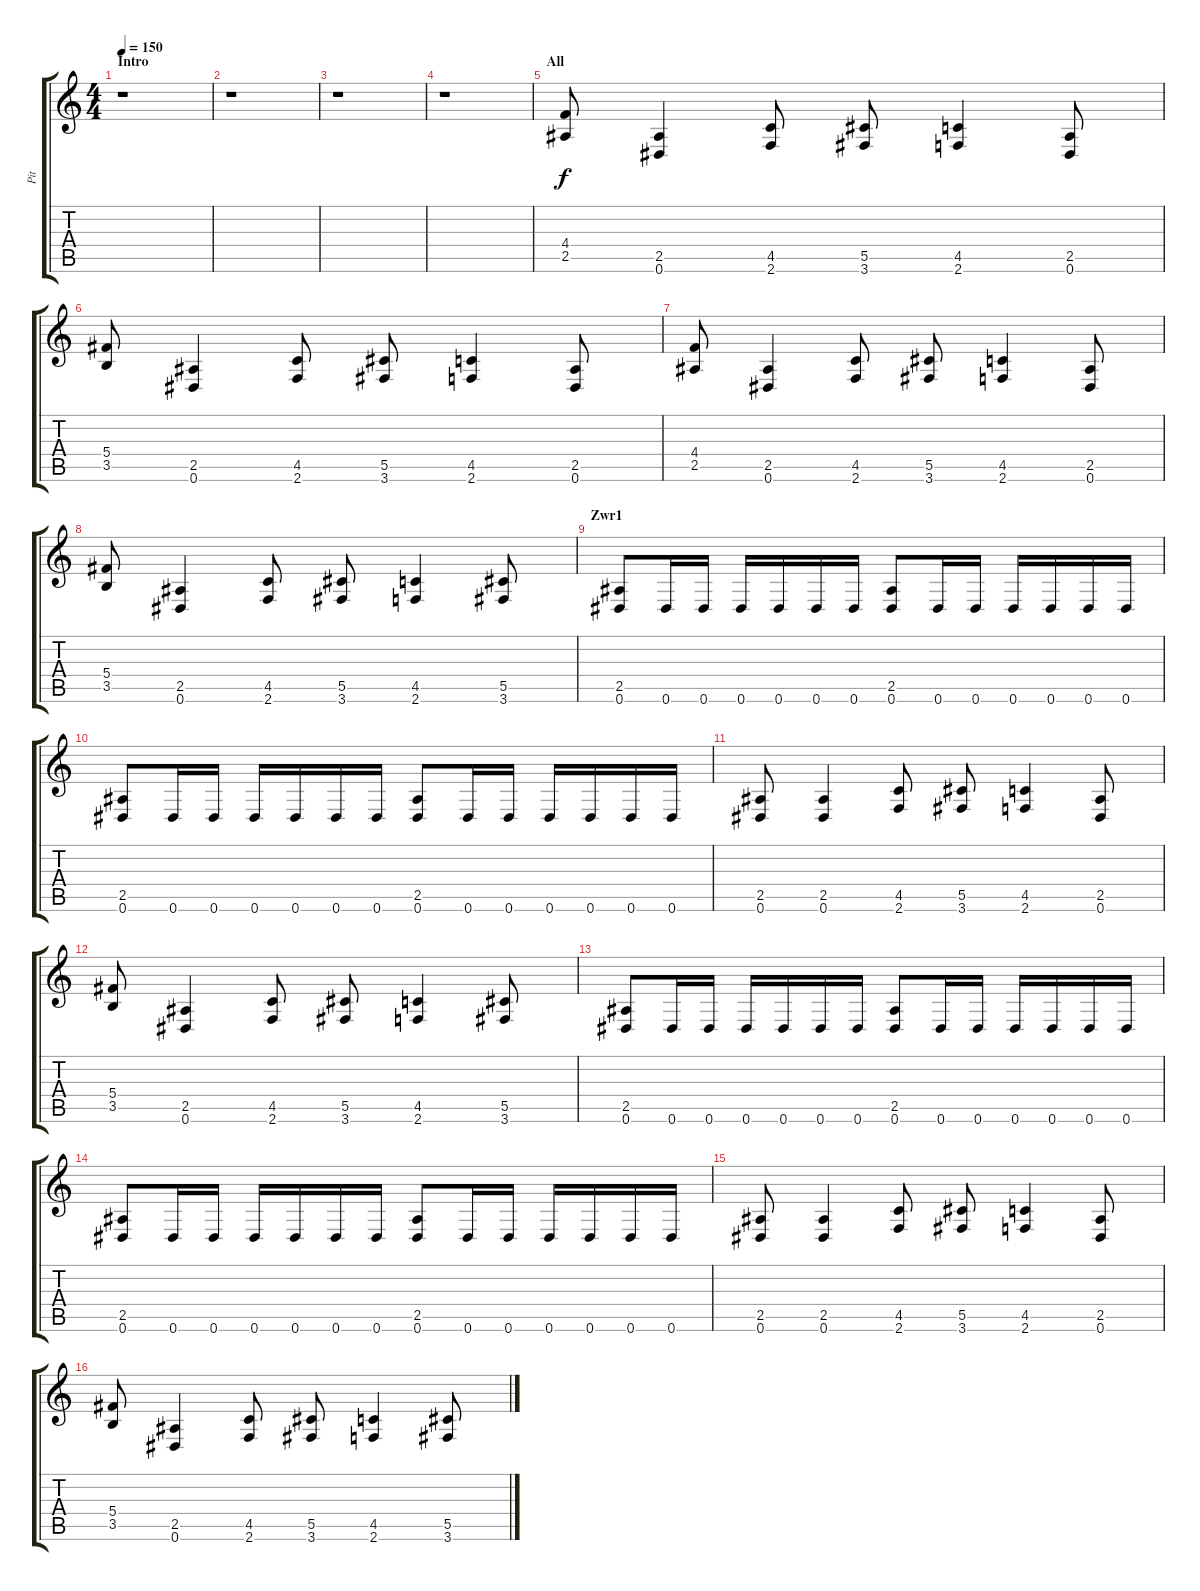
\track ("Pit" "Pit") {instrument overdrivenguitar}
\staff {score tabs}
\tuning (Eb4 Bb3 Gb3 Db3 Ab2 Eb2) {hide}
\ts (4 4)
\section ("" "Intro")
\tempo 150
\clef g2
\ks c
r.1{dy f instrument overdrivenguitar} |
r.1 |
r.1 |
r.1 |
\section ("" "All")
(4.4 2.5).8 (2.5 0.6).4 (4.5 2.6).8 (5.5 3.6).8 (4.5 2.6).4 (2.5 0.6).8 |
(5.4 3.5).8 (2.5 0.6).4 (4.5 2.6).8 (5.5 3.6).8 (4.5 2.6).4 (2.5 0.6).8 |
(4.4 2.5).8 (2.5 0.6).4 (4.5 2.6).8 (5.5 3.6).8 (4.5 2.6).4 (2.5 0.6).8 |
(5.4 3.5).8 (2.5 0.6).4 (4.5 2.6).8 (5.5 3.6).8 (4.5 2.6).4 (5.5 3.6).8 |
\section ("" "Zwr1")
(2.5 0.6).8 0.6.16 0.6.16 0.6.16 0.6.16 0.6.16 0.6.16 (2.5 0.6).8 0.6.16 0.6.16 0.6.16 0.6.16 0.6.16 0.6.16 |
(2.5 0.6).8 0.6.16 0.6.16 0.6.16 0.6.16 0.6.16 0.6.16 (2.5 0.6).8 0.6.16 0.6.16 0.6.16 0.6.16 0.6.16 0.6.16 |
(2.5 0.6).8 (2.5 0.6).4 (4.5 2.6).8 (5.5 3.6).8 (4.5 2.6).4 (2.5 0.6).8 |
(5.4 3.5).8 (2.5 0.6).4 (4.5 2.6).8 (5.5 3.6).8 (4.5 2.6).4 (5.5 3.6).8 |
(2.5 0.6).8{txt " "} 0.6.16 0.6.16 0.6.16 0.6.16 0.6.16 0.6.16 (2.5 0.6).8 0.6.16 0.6.16 0.6.16 0.6.16 0.6.16 0.6.16 |
(2.5 0.6).8 0.6.16 0.6.16 0.6.16 0.6.16 0.6.16 0.6.16 (2.5 0.6).8 0.6.16 0.6.16 0.6.16 0.6.16 0.6.16 0.6.16 |
(2.5 0.6).8 (2.5 0.6).4 (4.5 2.6).8 (5.5 3.6).8 (4.5 2.6).4 (2.5 0.6).8 |
(5.4 3.5).8 (2.5 0.6).4 (4.5 2.6).8 (5.5 3.6).8 (4.5 2.6).4 (5.5 3.6).8
